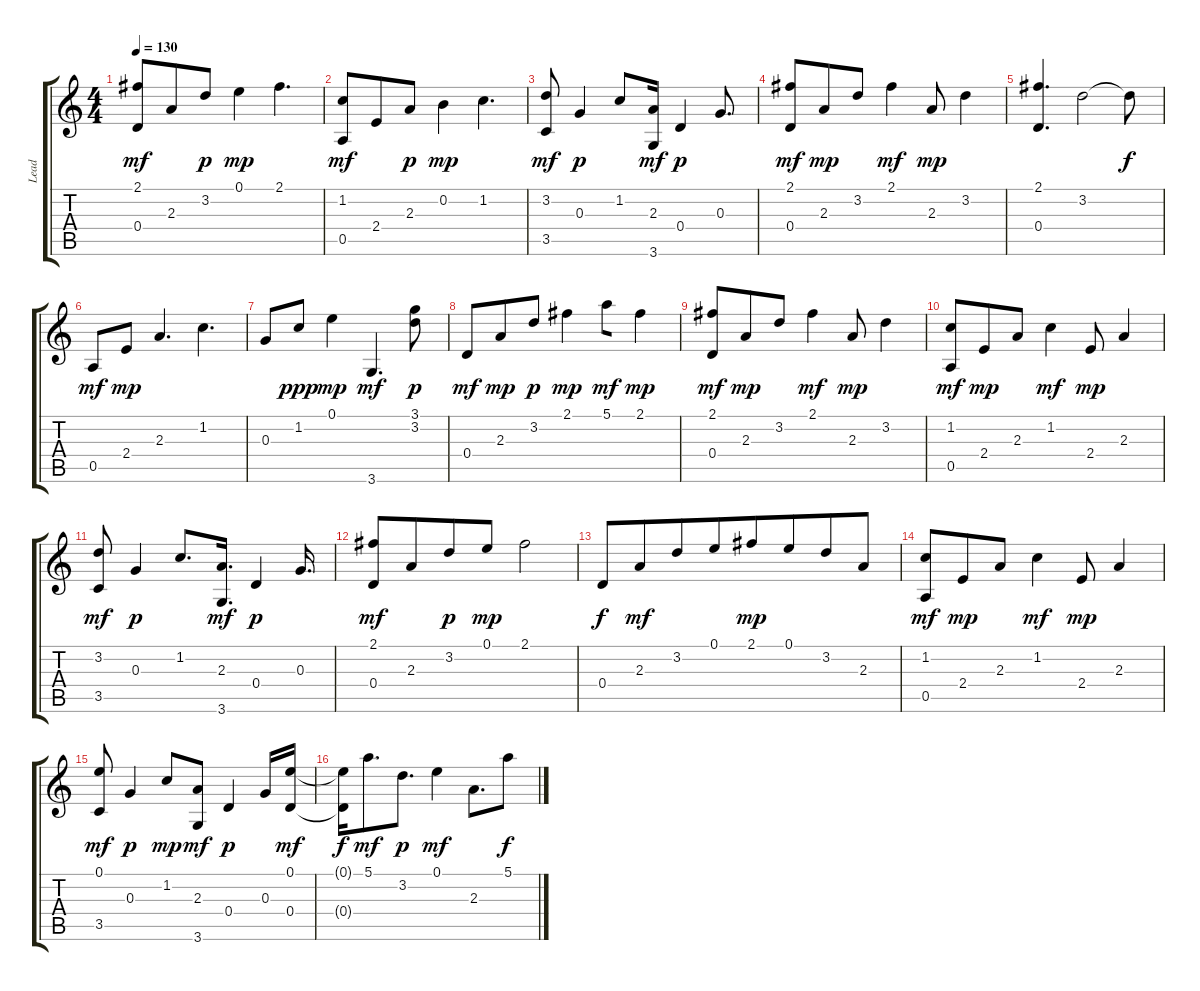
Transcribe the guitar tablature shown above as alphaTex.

\track ("Lead" "Lead") {instrument electricguitarclean}
\staff {score tabs}
\tuning (E4 B3 G3 D3 A2 E2) {hide}
\ts (4 4)
\tempo 130
\clef g2
\ks c
(2.1 0.4).8{dy mf} 2.3.8{beam merge} 3.2.8{dy p} 0.1.4{dy mp} 2.1.4{d} |
(1.2 0.5).8{dy mf} 2.4.8{beam merge} 2.3.8{dy p} 0.2.4{dy mp} 1.2.4{d} |
(3.2 3.5).8{dy mf} 0.3.4{dy p} 1.2.8{beam merge} (2.3 3.6).16{dy mf} 0.4.4{dy p} 0.3.8{d} |
(2.1 0.4).8{dy mf} 2.3.8{dy mp beam merge} 3.2.8 2.1.4{dy mf} 2.3.8{dy mp} 3.2.4 |
(2.1 0.4).4{d} 3.2.2 3.2{t}.8{dy f} |
0.5.8{dy mf} 2.4.8{dy mp} 2.3.4{d} 1.2.4{d} |
0.3.8 1.2.8{dy ppp} 0.1.4{dy mp} 3.6.4{d dy mf} (3.1 3.2).8{dy p} |
0.4.8{dy mf} 2.3.8{dy mp beam merge} 3.2.8{dy p} 2.1.4{dy mp} 5.1.8{dy mf beam merge} 2.1.4{dy mp} |
(2.1 0.4).8{dy mf} 2.3.8{dy mp beam merge} 3.2.8 2.1.4{dy mf} 2.3.8{dy mp} 3.2.4 |
(1.2 0.5).8{dy mf} 2.4.8{dy mp beam merge} 2.3.8 1.2.4{dy mf} 2.4.8{dy mp} 2.3.4 |
(3.2 3.5).8{dy mf} 0.3.4{dy p} 1.2.8{d beam merge} (2.3 3.6).16{d dy mf} 0.4.4{dy p} 0.3.16{d} |
(2.1 0.4).8{dy mf} 2.3.8{beam merge} 3.2.8{dy p} 0.1.8{dy mp} 2.1.2 |
0.4.8{dy f} 2.3.8{dy mf beam merge} 3.2.8 0.1.8{beam merge} 2.1.8{dy mp} 0.1.8{beam merge} 3.2.8 2.3.8 |
(1.2 0.5).8{dy mf} 2.4.8{dy mp beam merge} 2.3.8 1.2.4{dy mf} 2.4.8{dy mp} 2.3.4 |
(0.1 3.5).8{dy mf} 0.3.4{dy p} 1.2.8{dy mp beam merge} (2.3 3.6).8{dy mf} 0.4.4{dy p} 0.3.16 (0.1 0.4).16{dy mf} |
(0.1{t} 0.4{t}).16{dy f} 5.1.8{d dy mf beam merge} 3.2.8{d dy p} 0.1.4{dy mf} 2.3.8{d beam merge} 5.1.8{dy f}
